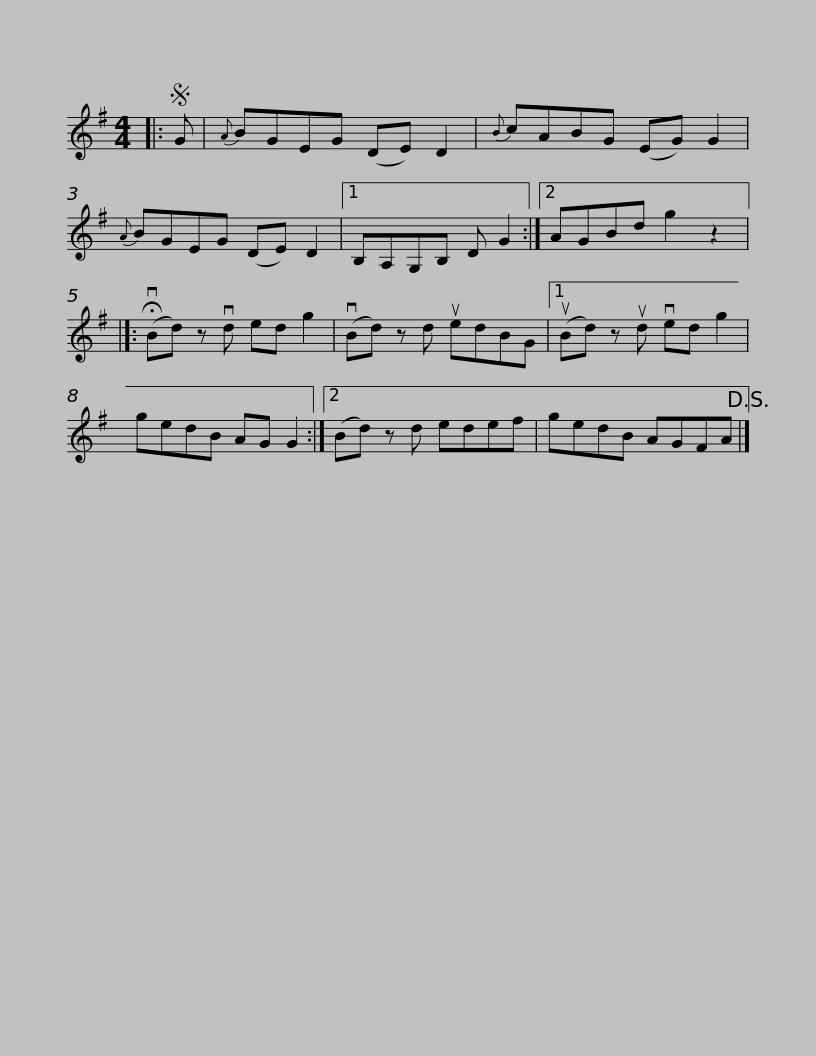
X:1
L:1/8
M:4/4
I:linebreak $
K:G
V:1 treble
V:1
|:S G |{A} BGEG (DE) D2 |{B} cABG (EG) G2 |{A} BGEG (DE) D2 |1 B,A,G,B, D G2 :|2 %5
 AGBd g2 z2 |]:$ (!fermata!vBd) z vd ed g2 | (vBd) z d uedBG |1 (uBd) z ud ved g2 | gedB AG G2 :|2 %10
 (Bd) z d edef |$ gedB AGFA!D.S.! |] %12
